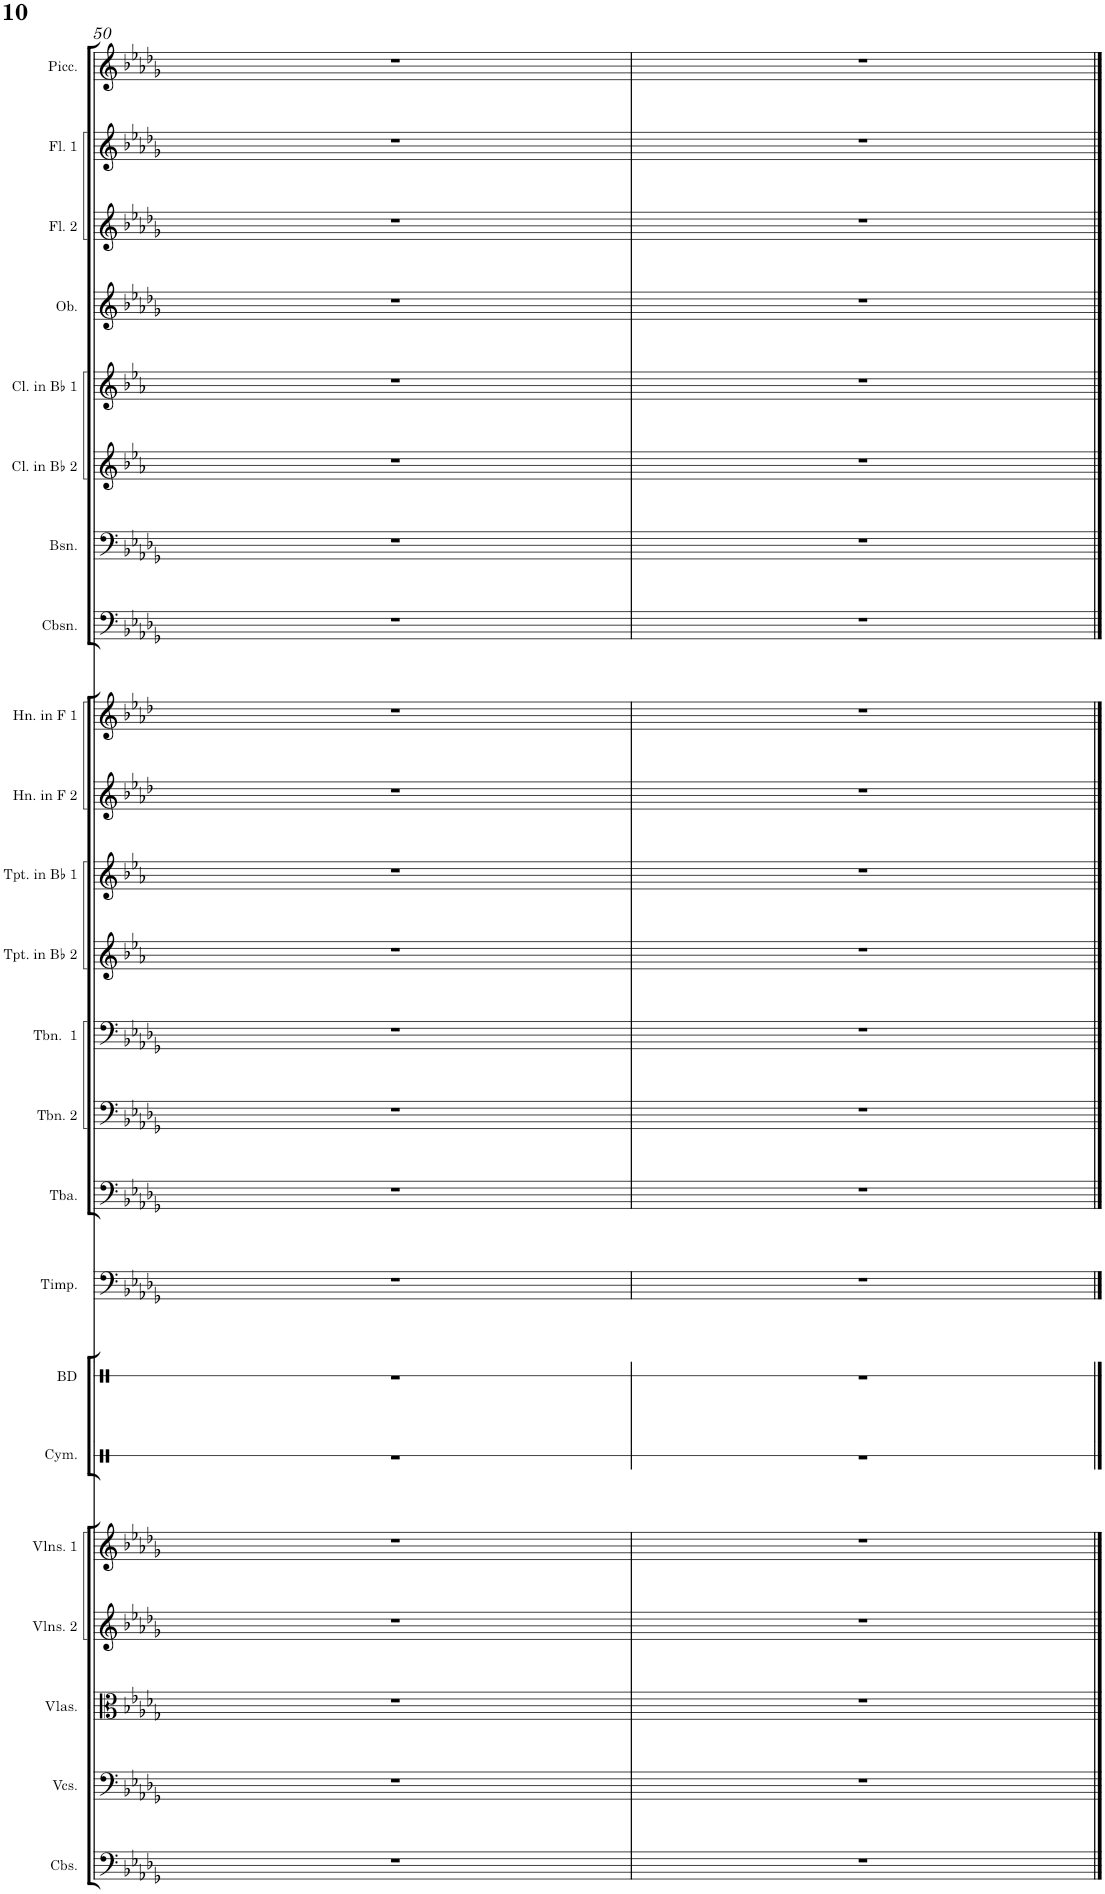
**kern	**kern	**kern	**kern	**kern	**kern	**kern	**kern	**kern	**kern	**kern	**kern	**kern	**kern	**kern	**kern	**kern	**kern	**kern	**kern	**kern	**kern	**kern	**kern	**kern
*part24	*part23	*part22	*part21	*part20	*part19	*part19	*part18	*part17	*part16	*part15	*part14	*part13	*part12	*part11	*part10	*part9	*part8	*part7	*part6	*part5	*part4	*part3	*part2	*part1
*staff25	*staff24	*staff23	*staff22	*staff21	*staff20	*staff19	*staff18	*staff17	*staff16	*staff15	*staff14	*staff13	*staff12	*staff11	*staff10	*staff9	*staff8	*staff7	*staff6	*staff5	*staff4	*staff3	*staff2	*staff1
*I"Contrabasses	*I"Violoncellos	*I"Violas	*I"Violins 2	*I"Violins 1	*I"Piano	*	*I"Cymbal	*I"Bass Drum	*I"Timpani	*I"Tuba	*I"Trombone 2	*I"Trombone 1	*I"Trumpet in Bb 2	*I"Trumpet in Bb 1	*I"Horn in F 2	*I"Horn in F 1	*I"Contrabassoon	*I"Bassoons	*I"Clarinet in Bb 2	*I"Clarinet in Bb 1	*I"Oboes	*I"Flute 2	*I"Flute 1	*I"Piccolo
*I'Cbs.	*I'Vcs.	*I'Vlas.	*I'Vlns. 2	*I'Vlns. 1	*I'Pno.	*	*I'Cym.	*I'BD	*I'Timp.	*I'Tba.	*I'Tbn. 2	*I'Tbn.  1	*I'Tpt. in Bb 2	*I'Tpt. in Bb 1	*I'Hn. in F 2	*I'Hn. in F 1	*I'Cbsn.	*I'Bsn.	*I'Cl. in Bb 2	*I'Cl. in Bb 1	*I'Ob.	*I'Fl. 2	*I'Fl. 1	*I'Picc.
!!LO:PB:g=z
*clefF4	*clefF4	*clefC3	*clefG2	*clefG2	*clefF4	*clefG2	*clefX	*clefX	*clefF4	*clefF4	*clefF4	*clefF4	*clefG2	*clefG2	*clefG2	*clefG2	*clefF4	*clefF4	*clefG2	*clefG2	*clefG2	*clefG2	*clefG2	*clefG2
*Trd7c12	*	*	*	*	*	*	*	*	*	*	*	*	*Trd1c2	*Trd1c2	*Trd4c7	*Trd4c7	*Trd7c12	*	*Trd1c2	*Trd1c2	*	*	*	*Trd-7c-12
*k[b-e-a-d-g-]	*k[b-e-a-d-g-]	*k[b-e-a-d-g-]	*k[b-e-a-d-g-]	*k[b-e-a-d-g-]	*k[b-e-a-d-g-]	*k[b-e-a-d-g-]	*k[]	*k[]	*k[b-e-a-d-g-]	*k[b-e-a-d-g-]	*k[b-e-a-d-g-]	*k[b-e-a-d-g-]	*k[b-e-a-]	*k[b-e-a-]	*k[b-e-a-d-]	*k[b-e-a-d-]	*k[b-e-a-d-g-]	*k[b-e-a-d-g-]	*k[b-e-a-]	*k[b-e-a-]	*k[b-e-a-d-g-]	*k[b-e-a-d-g-]	*k[b-e-a-d-g-]	*k[b-e-a-d-g-]
*M7/4	*M7/4	*M7/4	*M7/4	*M7/4	*M7/4	*M7/4	*M7/4	*M7/4	*M7/4	*M7/4	*M7/4	*M7/4	*M7/4	*M7/4	*M7/4	*M7/4	*M7/4	*M7/4	*M7/4	*M7/4	*M7/4	*M7/4	*M7/4	*M7/4
=50	=50	=50	=50	=50	=50	=50	=50	=50	=50	=50	=50	=50	=50	=50	=50	=50	=50	=50	=50	=50	=50	=50	=50	=50
1..r	1..r	1..r	1..r	1..r	[2.DD-	[2.cc	1..r	1..r	1..r	1..r	1..r	1..r	1..r	1..r	1..r	1..r	1..r	1..r	1..r	1..r	1..r	1..r	1..r	1..r
.	.	.	.	.	1DD-_	1cc_	.	.	.	.	.	.	.	.	.	.	.	.	.	.	.	.	.	.
=51	=51	=51	=51	=51	=51	=51	=51	=51	=51	=51	=51	=51	=51	=51	=51	=51	=51	=51	=51	=51	=51	=51	=51	=51
1..r	1..r	1..r	1..r	1..r	2.DD-_	2.cc_	1..r	1..r	1..r	1..r	1..r	1..r	1..r	1..r	1..r	1..r	1..r	1..r	1..r	1..r	1..r	1..r	1..r	1..r
.	.	.	.	.	1DD-]	1cc]	.	.	.	.	.	.	.	.	.	.	.	.	.	.	.	.	.	.
==	==	==	==	==	==	==	==	==	==	==	==	==	==	==	==	==	==	==	==	==	==	==	==	==
*-	*-	*-	*-	*-	*-	*-	*-	*-	*-	*-	*-	*-	*-	*-	*-	*-	*-	*-	*-	*-	*-	*-	*-	*-
